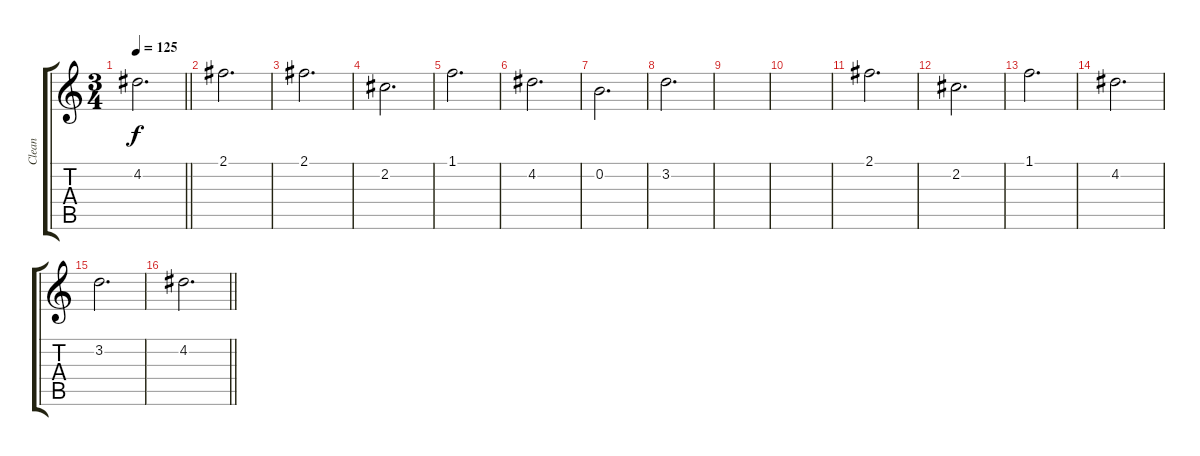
\track ("Clean" "Clean") {instrument electricguitarclean}
\staff {score tabs}
\tuning (E4 B3 G3 D3 A2 E2) {hide}
\ts (3 4)
\tempo 125
\clef g2
\barLineRight lightlight
\ks c
4.2.2{d dy f} |
\section ("" "")
2.1.2{d} |
2.1.2{d} |
2.2.2{d} |
1.1.2{d} |
4.2.2{d} |
0.2.2{d} |
3.2.2{d} |
|
|
2.1.2{d volume 16} |
2.2.2{d} |
1.1.2{d} |
4.2.2{d} |
3.2.2{d} |
\barLineRight lightlight
4.2.2{d}
